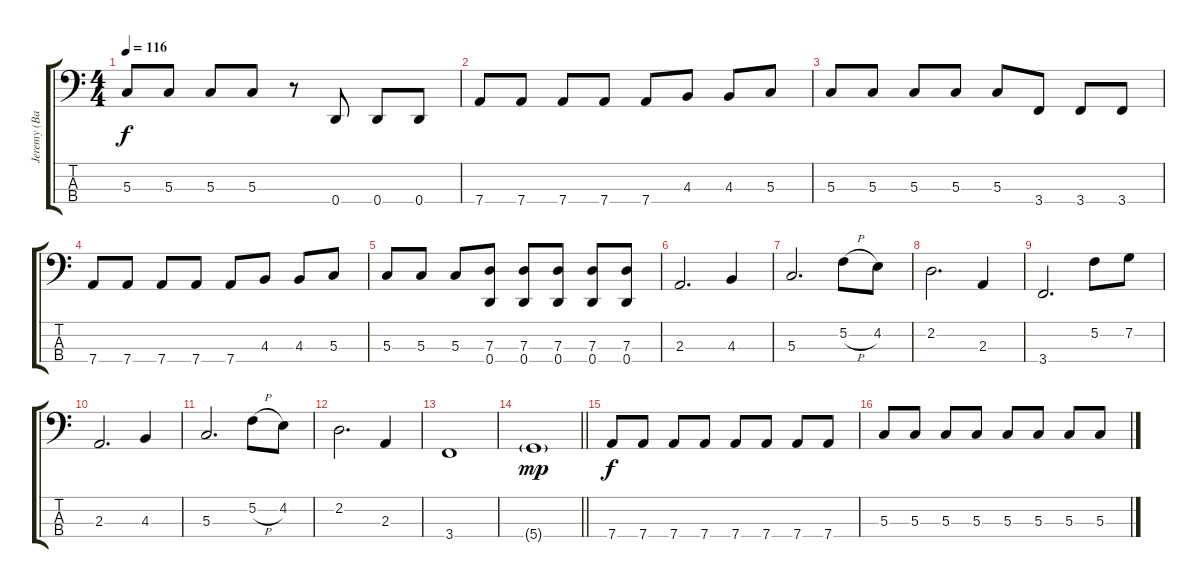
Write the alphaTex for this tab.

\track ("Jeremy (Bass)" "Jeremy (Ba") {instrument electricbasspick}
\staff {score tabs}
\tuning (F2 C2 G1 D1) {hide}
\ts (4 4)
\tempo 116
\clef f4
\ks c
5.3.8{dy f} 5.3.8 5.3.8 5.3.8 r.8 0.4.8 0.4.8 0.4.8 |
7.4.8 7.4.8 7.4.8 7.4.8 7.4.8 4.3.8 4.3.8 5.3.8 |
5.3.8 5.3.8 5.3.8 5.3.8 5.3.8 3.4.8 3.4.8 3.4.8 |
7.4.8 7.4.8 7.4.8 7.4.8 7.4.8 4.3.8 4.3.8 5.3.8 |
5.3.8 5.3.8 5.3.8 (7.3 0.4).8 (7.3 0.4).8 (7.3 0.4).8 (7.3 0.4).8 (7.3 0.4).8 |
2.3.2{d} 4.3.4 |
5.3.2{d} 5.2{h}.8 4.2.8 |
2.2.2{d} 2.3.4 |
3.4.2{d} 5.2.8 7.2.8 |
2.3.2{d} 4.3.4 |
5.3.2{d} 5.2{h}.8 4.2.8 |
2.2.2{d} 2.3.4 |
3.4.1 |
\barLineRight lightlight
5.4{g}.1{dy mp} |
7.4.8{dy f} 7.4.8 7.4.8 7.4.8 7.4.8 7.4.8 7.4.8 7.4.8 |
5.3.8 5.3.8 5.3.8 5.3.8 5.3.8 5.3.8 5.3.8 5.3.8
